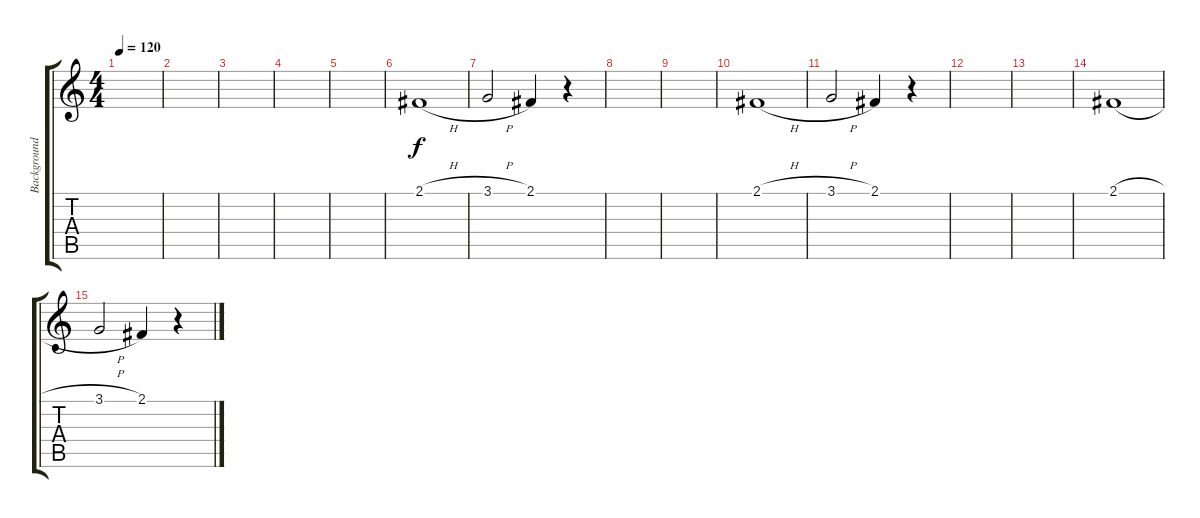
\track ("Background Vocals" "Background") {instrument voiceoohs}
\staff {score tabs}
\tuning (E4 B3 G3 D3 A2 E2) {hide}
\ts (4 4)
\tempo 120
\clef g2
\ks c
|
|
|
|
|
2.1{h}.1 |
3.1{h}.2 2.1.4 r.4 |
|
|
2.1{h}.1 |
3.1{h}.2 2.1.4 r.4 |
|
|
2.1{h}.1 |
3.1{h}.2 2.1.4 r.4
